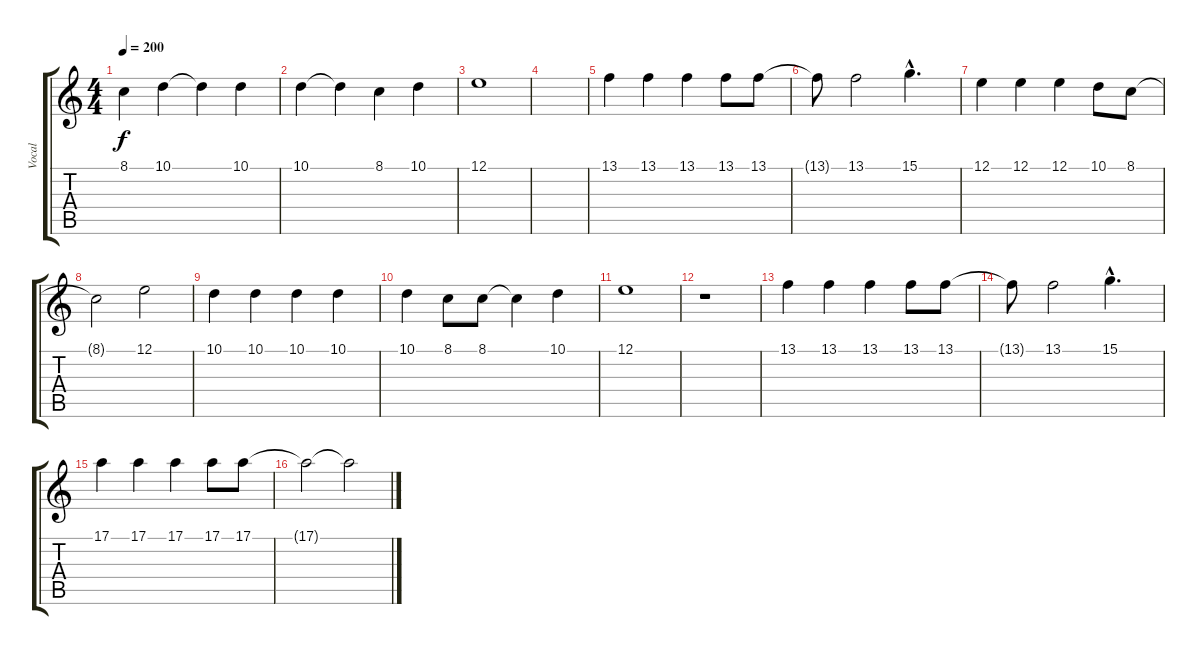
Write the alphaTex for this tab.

\track ("Vocal" "Vocal") {instrument violin}
\staff {score tabs}
\tuning (E4 B3 G3 D3 A2 E2) {hide}
\ts (4 4)
\tempo 200
\clef g2
\ks c
8.1.4{dy f} 10.1.4 10.1{t}.4 10.1.4 |
10.1.4 10.1{t}.4 8.1.4 10.1.4 |
12.1.1 |
|
13.1.4 13.1.4 13.1.4 13.1.8 13.1.8 |
13.1{t}.8 13.1.2 15.1{hac}.4{d} |
12.1.4 12.1.4 12.1.4 10.1.8 8.1.8 |
8.1{t}.2 12.1.2 |
10.1.4 10.1.4 10.1.4 10.1.4 |
10.1.4 8.1.8 8.1.8 8.1{t}.4 10.1.4 |
12.1.1 |
r.1 |
13.1.4 13.1.4 13.1.4 13.1.8 13.1.8 |
13.1{t}.8 13.1.2 15.1{hac}.4{d} |
17.1.4 17.1.4 17.1.4 17.1.8 17.1.8 |
17.1{t}.2 17.1{t}.2
